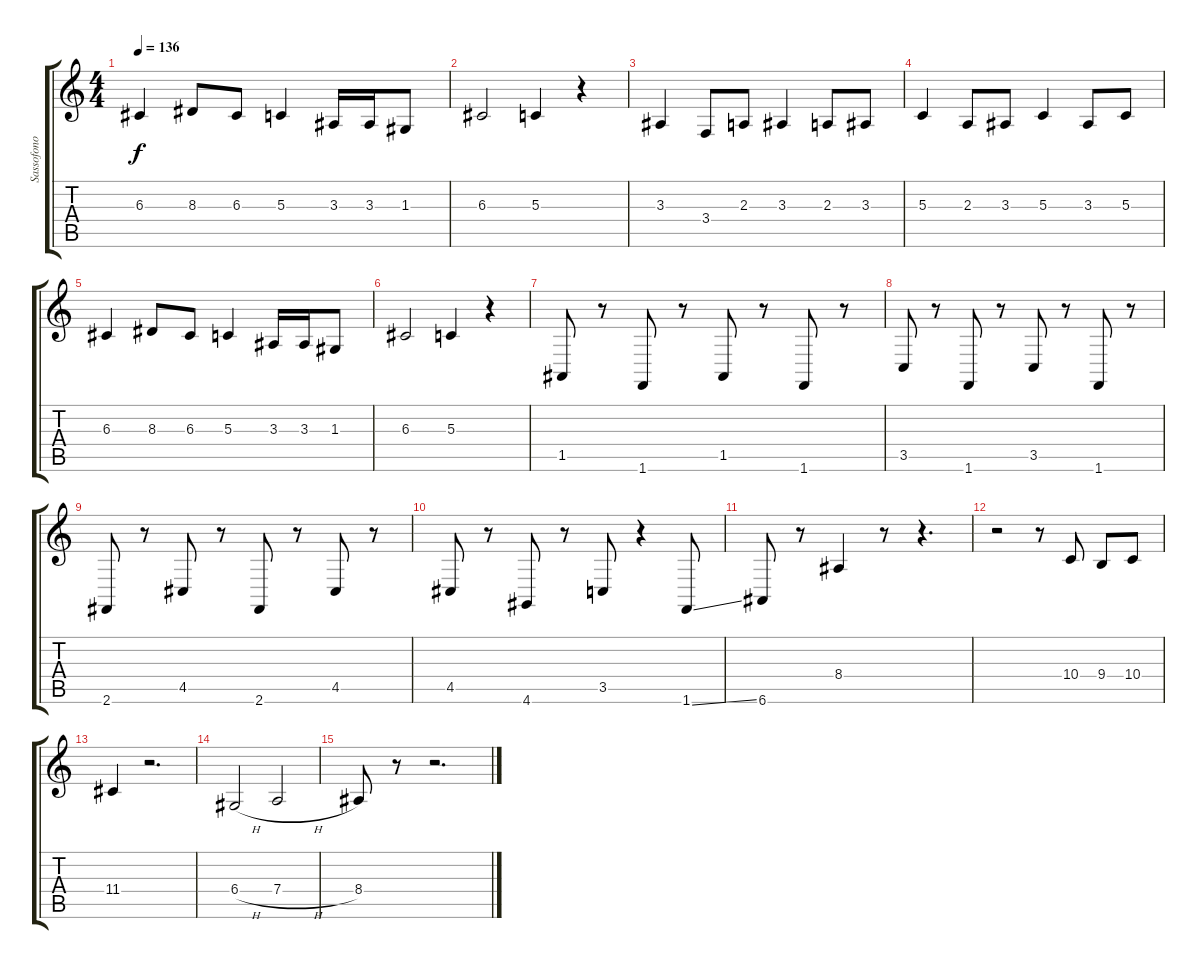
\track ("Sassofono" "Sassofono") {instrument tenorsax}
\staff {score tabs}
\tuning (E4 B3 G3 D3 A2 E2) {hide}
\ts (4 4)
\tempo 136
\clef g2
\ks c
6.3.4{dy f} 8.3.8 6.3.8 5.3.4 3.3.16 3.3.16 1.3.8 |
6.3.2 5.3.4 r.4 |
3.3.4 3.4.8 2.3.8 3.3.4 2.3.8 3.3.8 |
5.3.4 2.3.8 3.3.8 5.3.4 3.3.8 5.3.8 |
6.3.4 8.3.8 6.3.8 5.3.4 3.3.16 3.3.16 1.3.8 |
6.3.2 5.3.4 r.4 |
1.5.8 r.8 1.6.8 r.8 1.5.8 r.8 1.6.8 r.8 |
3.5.8 r.8 1.6.8 r.8 3.5.8 r.8 1.6.8 r.8 |
2.6.8 r.8 4.5.8 r.8 2.6.8 r.8 4.5.8 r.8 |
4.5.8 r.8 4.6.8 r.8 3.5.8 r.4 1.6{ss}.8 |
6.6.8 r.8 8.4.4 r.8 r.4{d} |
r.2 r.8 10.4.8 9.4.8 10.4.8 |
11.4.4 r.2{d} |
6.4{h}.2 7.4{h}.2 |
8.4.8 r.8 r.2{d}
